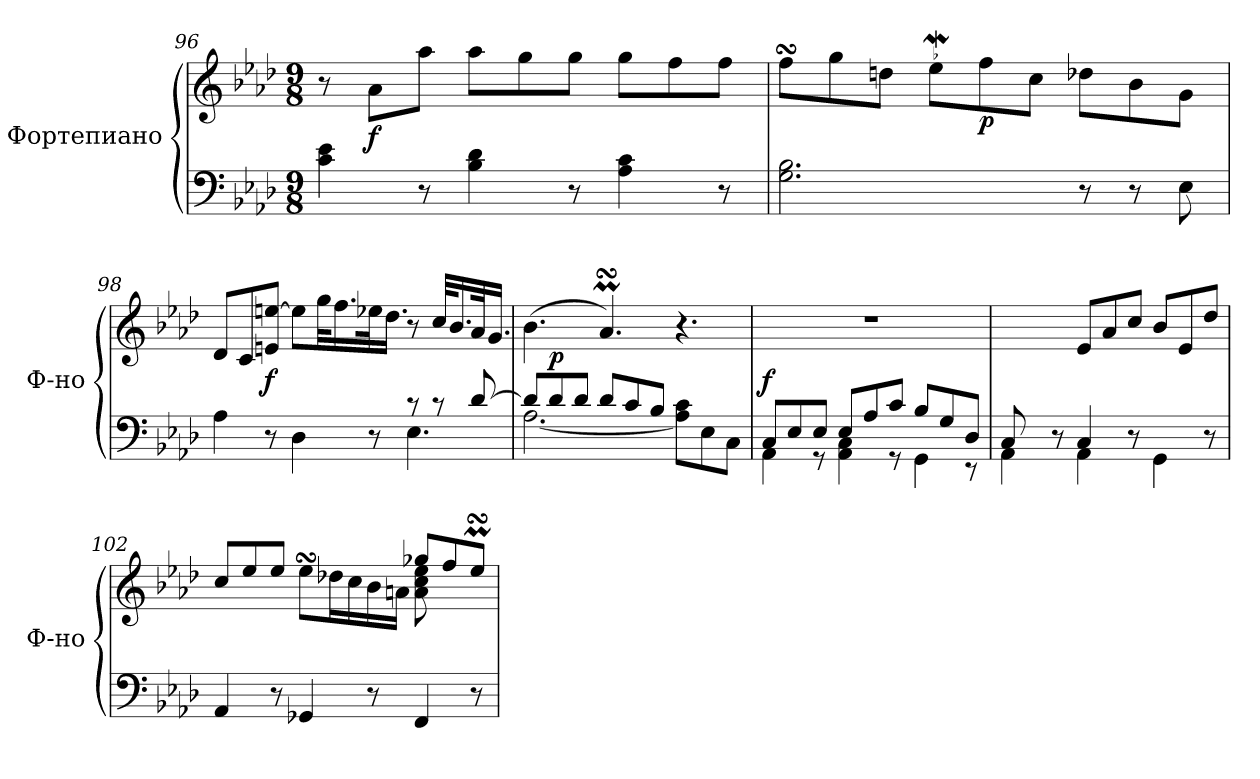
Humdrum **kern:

**kern	**kern	**dynam
*part1	*part1	*part1
*staff2	*staff1	*staff1/2
*I"Фортепиано	*	*
*I'Ф-но	*	*
!!LO:PB:g=z
*clefF4	*clefG2	*
*k[b-e-a-d-]	*k[b-e-a-d-]	*
*M9/8	*M9/8	*
=96	=96	=96
4c\ 4e-\	8r	.
!	!	!LO:DY:b
.	8a-\L	f
8r	8aa-\J	.
4B-\ 4d-\	8aa-\L	.
.	8gg\	.
8r	8gg\J	.
4A-\ 4c\	8gg\L	.
.	8ff\	.
8r	8ff\J	.
=97	=97	=97
2.G\ 2.B-\	8ffsSSS\L	.
.	8gg\	.
.	8ddn\J	.
.	8ee-W\L	.
!	!	!LO:DY:b
.	8ff\	p
.	8cc\J	.
8r	8dd-X\L	.
8r	8b-\	.
8E-\	8g\J	.
=98	=98	=98
*^	*	*
4A-\	2.ryy	8d-/L	.
.	.	8c/	.
!	!	!	!LO:DY:b
8r	.	8en/ [8een/J	f
4D-\	.	8ee\L]	.
.	.	32gg\KL	.
.	.	16.ff\	.
8r	.	32ee-X\K	.
.	.	16.dd-\JJ	.
8r	4.E-\	8r	.
8r	.	32cc/KLL	.
.	.	16.b-/	.
[8d-/	.	32a-/K	.
.	.	16.g/JJ	.
!!LO:LB:g=z
=99	=99	=99	=99
8d-/L]	[2.A-\	(>4.b-\	.
!	!	!	!LO:DY:a=2
8d-/	.	.	p
8d-/J	.	.	.
8d-/L	.	4.a-MsSSs/)	.
8c/	.	.	.
8B-/J	.	.	.
4.ryy	8A-\] 8c\L	4.r	.
.	8E-\	.	.
.	8C\J	.	.
=100	=100	=100	=100
!	!	!	!LO:DY:a=2
8C/L	4AA-\	8%9r	f
8E-/	.	.	.
8E-/J	8r	.	.
8E-/L	4AA-\ 4C\	.	.
8A-/	.	.	.
8c/J	8r	.	.
8B-/L	4GG\	.	.
8G/	.	.	.
8D-/J	8r	.	.
=101	=101	=101	=101
*	*^	*^	*
8C/L	4AA-\	4.ryy	4.ryy	8ryy	.
4ryy	.	.	.	8e-\	.
.	8r	.	.	8e-\J	.
2.ryy	4AA-\	4C/	8e-/L	2.ryy	.
.	.	.	8a-/	.	.
.	8r	2ryy	8cc/J	.	.
.	4GG\	.	8b-/L	.	.
.	.	.	8e-/	.	.
.	8r	.	8dd-/J	.	.
*v	*v	*v	*	*	*
!!LO:LB:g=z	!!
=102	=102	=102	=102
4AA-/	8cc/L	2.ryy	.
.	8ee-/	.	.
8r	8ee-/J	.	.
4GG-X/	8ee-sSSS\L	.	.
.	16dd-X\L	.	.
.	16cc\	.	.
8r	16b-\	.	.
.	16an\JJ	.	.
4FF/	8gg-X:/L	8a\ 8cc\ 8ee-\	.
.	8ff/	4ryy	.
8r	8ee-MsSSS/J	.	.
*	*v	*v	*
=	=	=
*-	*-	*-
